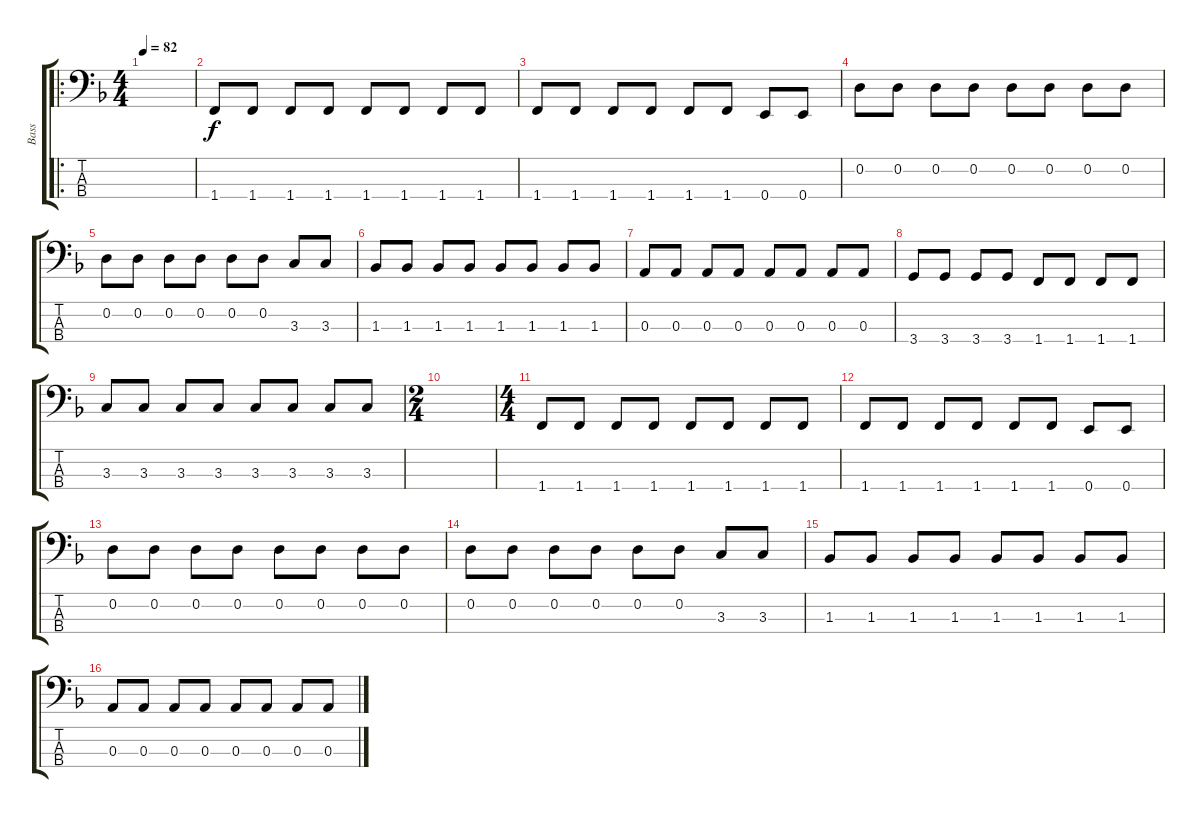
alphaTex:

\track ("Bass" "Bass") {instrument electricbassfinger}
\staff {score tabs}
\tuning (G2 D2 A1 E1) {hide}
\ro
\ts (4 4)
\tempo 82
\clef f4
\ks f
|
1.4.8 1.4.8 1.4.8 1.4.8 1.4.8 1.4.8 1.4.8 1.4.8 |
1.4.8 1.4.8 1.4.8 1.4.8 1.4.8 1.4.8 0.4.8 0.4.8 |
0.2.8 0.2.8 0.2.8 0.2.8 0.2.8 0.2.8 0.2.8 0.2.8 |
0.2.8 0.2.8 0.2.8 0.2.8 0.2.8 0.2.8 3.3.8 3.3.8 |
1.3.8 1.3.8 1.3.8 1.3.8 1.3.8 1.3.8 1.3.8 1.3.8 |
0.3.8 0.3.8 0.3.8 0.3.8 0.3.8 0.3.8 0.3.8 0.3.8 |
3.4.8 3.4.8 3.4.8 3.4.8 1.4.8 1.4.8 1.4.8 1.4.8 |
3.3.8 3.3.8 3.3.8 3.3.8 3.3.8 3.3.8 3.3.8 3.3.8 |
\ts (2 4)
|
\ts (4 4)
1.4.8 1.4.8 1.4.8 1.4.8 1.4.8 1.4.8 1.4.8 1.4.8 |
1.4.8 1.4.8 1.4.8 1.4.8 1.4.8 1.4.8 0.4.8 0.4.8 |
0.2.8 0.2.8 0.2.8 0.2.8 0.2.8 0.2.8 0.2.8 0.2.8 |
0.2.8 0.2.8 0.2.8 0.2.8 0.2.8 0.2.8 3.3.8 3.3.8 |
1.3.8 1.3.8 1.3.8 1.3.8 1.3.8 1.3.8 1.3.8 1.3.8 |
0.3.8 0.3.8 0.3.8 0.3.8 0.3.8 0.3.8 0.3.8 0.3.8
